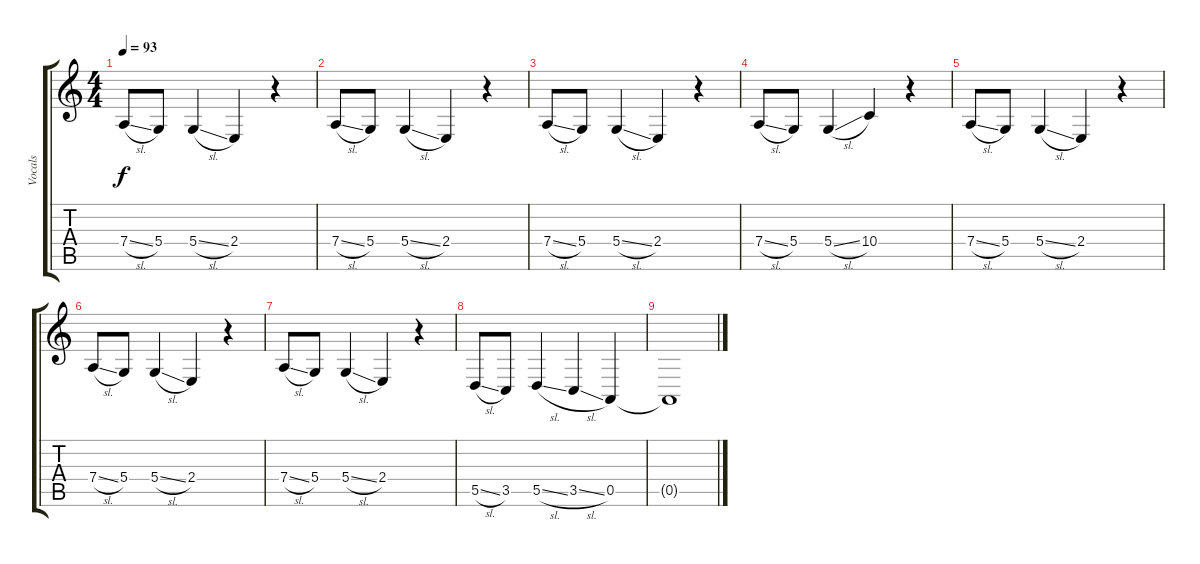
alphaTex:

\track ("Vocals" "Vocals") {instrument synthbrass1}
\staff {score tabs}
\tuning (E4 B3 G3 D3 A2 E2) {hide}
\ts (4 4)
\tempo 93
\clef g2
\ks c
7.4{sl}.8{dy f} 5.4.8 5.4{sl}.4 2.4.4 r.4 |
7.4{sl}.8 5.4.8 5.4{sl}.4 2.4.4 r.4 |
7.4{sl}.8 5.4.8 5.4{sl}.4 2.4.4 r.4 |
7.4{sl}.8 5.4.8 5.4{sl}.4 10.4.4 r.4 |
7.4{sl}.8 5.4.8 5.4{sl}.4 2.4.4 r.4 |
7.4{sl}.8 5.4.8 5.4{sl}.4 2.4.4 r.4 |
7.4{sl}.8 5.4.8 5.4{sl}.4 2.4.4 r.4 |
5.5{sl}.8 3.5.8 5.5{sl}.4 3.5{sl}.4 0.5.4 |
0.5{t}.1
